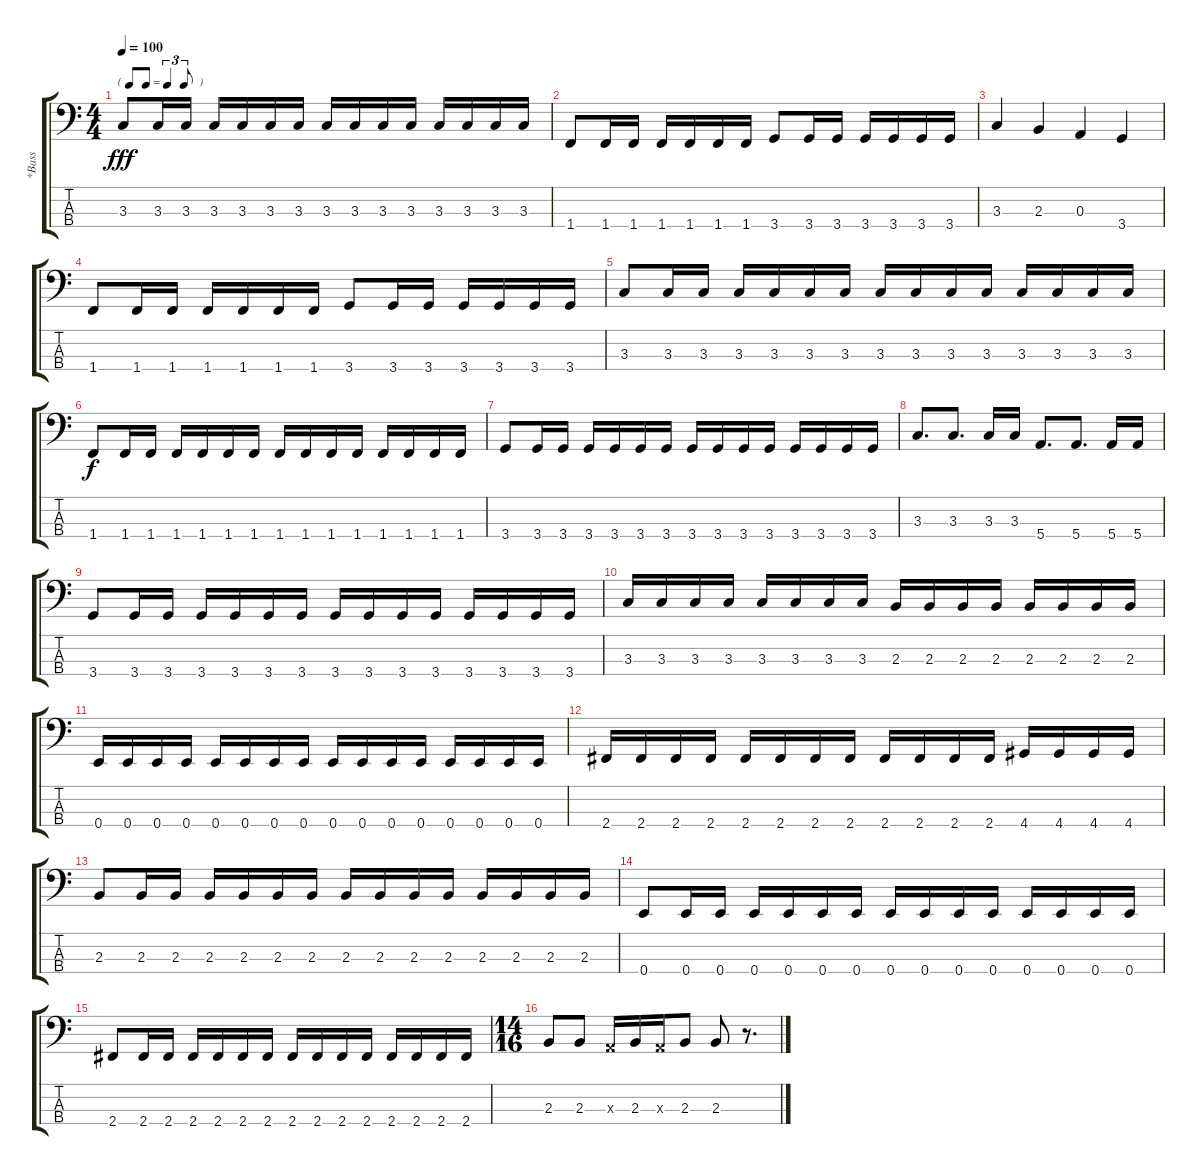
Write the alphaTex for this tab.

\track ("*Bass" "*Bass") {instrument electricbasspick}
\staff {score tabs}
\tuning (G2 D2 A1 E1) {hide}
\ts (4 4)
\tf triplet8th
\tempo 100
\clef f4
\ks c
3.3.8{dy fff} 3.3.16 3.3.16 3.3.16 3.3.16 3.3.16 3.3.16 3.3.16 3.3.16 3.3.16 3.3.16 3.3.16 3.3.16 3.3.16 3.3.16 |
1.4.8 1.4.16 1.4.16 1.4.16 1.4.16 1.4.16 1.4.16 3.4.8 3.4.16 3.4.16 3.4.16 3.4.16 3.4.16 3.4.16 |
3.3.4 2.3.4 0.3.4 3.4.4 |
1.4.8 1.4.16 1.4.16 1.4.16 1.4.16 1.4.16 1.4.16 3.4.8 3.4.16 3.4.16 3.4.16 3.4.16 3.4.16 3.4.16 |
3.3.8 3.3.16 3.3.16 3.3.16 3.3.16 3.3.16 3.3.16 3.3.16 3.3.16 3.3.16 3.3.16 3.3.16 3.3.16 3.3.16 3.3.16 |
1.4.8{dy f} 1.4.16 1.4.16 1.4.16 1.4.16 1.4.16 1.4.16 1.4.16 1.4.16 1.4.16 1.4.16 1.4.16 1.4.16 1.4.16 1.4.16 |
3.4.8 3.4.16 3.4.16 3.4.16 3.4.16 3.4.16 3.4.16 3.4.16 3.4.16 3.4.16 3.4.16 3.4.16 3.4.16 3.4.16 3.4.16 |
3.3.8{d} 3.3.8{d} 3.3.16 3.3.16 5.4.8{d} 5.4.8{d} 5.4.16 5.4.16 |
3.4.8 3.4.16 3.4.16 3.4.16 3.4.16 3.4.16 3.4.16 3.4.16 3.4.16 3.4.16 3.4.16 3.4.16 3.4.16 3.4.16 3.4.16 |
3.3.16 3.3.16 3.3.16 3.3.16 3.3.16 3.3.16 3.3.16 3.3.16 2.3.16 2.3.16 2.3.16 2.3.16 2.3.16 2.3.16 2.3.16 2.3.16 |
0.4.16 0.4.16 0.4.16 0.4.16 0.4.16 0.4.16 0.4.16 0.4.16 0.4.16 0.4.16 0.4.16 0.4.16 0.4.16 0.4.16 0.4.16 0.4.16 |
2.4.16 2.4.16 2.4.16 2.4.16 2.4.16 2.4.16 2.4.16 2.4.16 2.4.16 2.4.16 2.4.16 2.4.16 4.4.16 4.4.16 4.4.16 4.4.16 |
2.3.8{volume 13} 2.3.16 2.3.16 2.3.16 2.3.16 2.3.16 2.3.16 2.3.16 2.3.16 2.3.16 2.3.16 2.3.16 2.3.16 2.3.16 2.3.16 |
0.4.8 0.4.16 0.4.16 0.4.16 0.4.16 0.4.16 0.4.16 0.4.16 0.4.16 0.4.16 0.4.16 0.4.16 0.4.16 0.4.16 0.4.16 |
2.4.8 2.4.16 2.4.16 2.4.16 2.4.16 2.4.16 2.4.16 2.4.16 2.4.16 2.4.16 2.4.16 2.4.16 2.4.16 2.4.16 2.4.16 |
\ts (14 16)
2.3.8 2.3.8 0.3{x}.16 2.3.16 0.3{x}.16 2.3.8 2.3.8 r.8{d}
